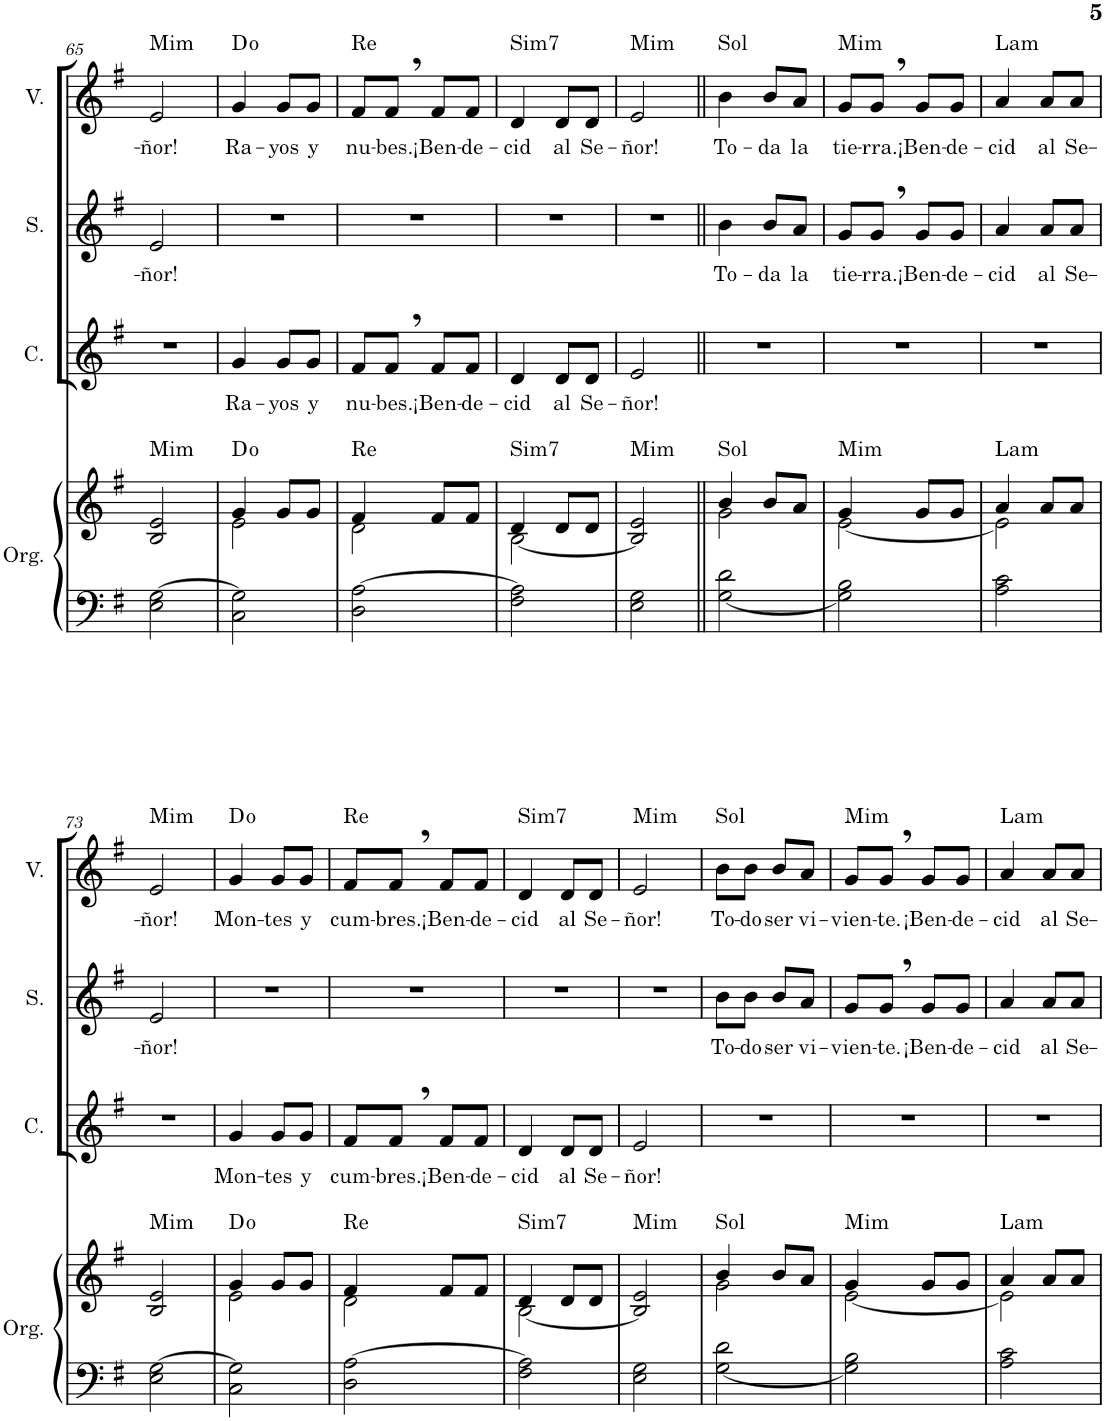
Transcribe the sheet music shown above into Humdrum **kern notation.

**kern	**kern	**harte	**kern	**text	**kern	**text	**kern	**text	**harte
*part4	*part4	*part4	*part3	*part3	*part2	*part2	*part1	*part1	*part1
*staff5	*staff4	*	*staff3	*staff3	*staff2	*staff2	*staff1	*staff1	*
*I"Órgano	*	*	*I"Contralto	*	*I"Soprano	*	*I"Mujeres	*	*
*	*	*	*I'C.	*	*I'S.	*	*	*	*
!!LO:PB:g=z
*clefF4	*clefG2	*	*clefG2	*	*clefG2	*	*clefG2	*	*
*k[f#]	*k[f#]	*	*k[f#]	*	*k[f#]	*	*k[f#]	*	*
*M2/4	*M2/4	*	*M2/4	*	*M2/4	*	*M2/4	*	*
=65	=65	=65	=65	=65	=65	=65	=65	=65	=65
!	!	!LO:H:kt=Mim	!	!	!	!LO:LY:b	!	!LO:LY:b	!LO:H:kt=Mim
2E\ [2G\	2B/ 2e/	N	2r	.	2e/	-ñor!	2e/	-ñor!	N
=66	=66	=66	=66	=66	=66	=66	=66	=66	=66
*	*^	*	*	*	*	*	*	*	*
!	!	!	!	!	!LO:LY:b	!	!	!	!LO:LY:b	!
2C\ 2G\]	4g/	2e\	D:dim	4g/	-Ra-	2r	.	4g/	-Ra-	D:dim
!	!	!	!	!	!LO:LY:b	!	!	!	!LO:LY:b	!
.	8g/L	.	.	8g/L	-yos	.	.	8g/L	-yos	.
!	!	!	!	!	!LO:LY:b	!	!	!	!LO:LY:b	!
.	8g/J	.	.	8g/J	y	.	.	8g/J	y	.
=67	=67	=67	=67	=67	=67	=67	=67	=67	=67	=67
!	!	!	!LO:H:kt=Re	!	!LO:LY:b	!	!	!	!LO:LY:b	!LO:H:kt=Re
2D\ [2A\	4f#/	2d\	N	8f#/L	nu-	2r	.	8f#/L	nu-	N
!	!	!	!	!	!LO:LY:b	!	!	!	!LO:LY:b	!
.	.	.	.	8f#,/J	-bes.	.	.	8f#,/J	-bes.	.
!	!	!	!	!	!LO:LY:b	!	!	!	!LO:LY:b	!
.	8f#/L	.	.	8f#/L	¡Ben-	.	.	8f#/L	¡Ben-	.
!	!	!	!	!	!LO:LY:b	!	!	!	!LO:LY:b	!
.	8f#/J	.	.	8f#/J	-de-	.	.	8f#/J	-de-	.
=68	=68	=68	=68	=68	=68	=68	=68	=68	=68	=68
!	!	!	!LO:H:kt=Sim7	!	!LO:LY:b	!	!	!	!LO:LY:b	!LO:H:kt=Sim7
2F#\ 2A\]	4d/	[2B\	N	4d/	-cid	2r	.	4d/	-cid	N
!	!	!	!	!	!LO:LY:b	!	!	!	!LO:LY:b	!
.	8d/L	.	.	8d/L	al	.	.	8d/L	al	.
!	!	!	!	!	!LO:LY:b	!	!	!	!LO:LY:b	!
.	8d/J	.	.	8d/J	Se-	.	.	8d/J	Se-	.
*	*v	*v	*	*	*	*	*	*	*	*
=69	=69	=69	=69	=69	=69	=69	=69	=69	=69
!	!	!LO:H:kt=Mim	!	!LO:LY:b	!	!	!	!LO:LY:b	!LO:H:kt=Mim
2E\ 2G\	2B/] 2e/	N	2e/	-ñor!	2r	.	2e/	-ñor!	N
=70||	=70||	=70||	=70||	=70||	=70||	=70||	=70||	=70||	=70||
*	*^	*	*	*	*	*	*	*	*
!	!	!	!LO:H:kt=Sol	!	!	!	!LO:LY:b	!	!LO:LY:b	!LO:H:kt=Sol
[2G\ 2d\	4b/	2g\	N	2r	.	4b\	To-	4b\	To-	N
!	!	!	!	!	!	!	!LO:LY:b	!	!LO:LY:b	!
.	8b/L	.	.	.	.	8b/L	-da	8b/L	-da	.
!	!	!	!	!	!	!	!LO:LY:b	!	!LO:LY:b	!
.	8a/J	.	.	.	.	8a/J	la	8a/J	la	.
=71	=71	=71	=71	=71	=71	=71	=71	=71	=71	=71
!	!	!	!LO:H:kt=Mim	!	!	!	!LO:LY:b	!	!LO:LY:b	!LO:H:kt=Mim
2G\] 2B\	4g/	[2e\	N	2r	.	8g/L	tie-	8g/L	tie-	N
!	!	!	!	!	!	!	!LO:LY:b	!	!LO:LY:b	!
.	.	.	.	.	.	8g,/J	-rra.	8g,/J	-rra.	.
!	!	!	!	!	!	!	!LO:LY:b	!	!LO:LY:b	!
.	8g/L	.	.	.	.	8g/L	¡Ben-	8g/L	¡Ben-	.
!	!	!	!	!	!	!	!LO:LY:b	!	!LO:LY:b	!
.	8g/J	.	.	.	.	8g/J	-de-	8g/J	-de-	.
=72	=72	=72	=72	=72	=72	=72	=72	=72	=72	=72
!	!	!	!LO:H:kt=Lam	!	!	!	!LO:LY:b	!	!LO:LY:b	!LO:H:kt=Lam
2A\ 2c\	4a/	2e\]	N	2r	.	4a/	-cid	4a/	-cid	N
!	!	!	!	!	!	!	!LO:LY:b	!	!LO:LY:b	!
.	8a/L	.	.	.	.	8a/L	al	8a/L	al	.
!	!	!	!	!	!	!	!LO:LY:b	!	!LO:LY:b	!
.	8a/J	.	.	.	.	8a/J	Se-	8a/J	Se-	.
*	*v	*v	*	*	*	*	*	*	*	*
!!LO:LB:g=z
=73	=73	=73	=73	=73	=73	=73	=73	=73	=73
!	!	!LO:H:kt=Mim	!	!	!	!LO:LY:b	!	!LO:LY:b	!LO:H:kt=Mim
2E\ [2G\	2B/ 2e/	N	2r	.	2e/	-ñor!	2e/	-ñor!	N
=74	=74	=74	=74	=74	=74	=74	=74	=74	=74
*	*^	*	*	*	*	*	*	*	*
!	!	!	!	!	!LO:LY:b	!	!	!	!LO:LY:b	!
2C\ 2G\]	4g/	2e\	D:dim	4g/	Mon-	2r	.	4g/	Mon-	D:dim
!	!	!	!	!	!LO:LY:b	!	!	!	!LO:LY:b	!
.	8g/L	.	.	8g/L	-tes	.	.	8g/L	-tes	.
!	!	!	!	!	!LO:LY:b	!	!	!	!LO:LY:b	!
.	8g/J	.	.	8g/J	y	.	.	8g/J	y	.
=75	=75	=75	=75	=75	=75	=75	=75	=75	=75	=75
!	!	!	!LO:H:kt=Re	!	!LO:LY:b	!	!	!	!LO:LY:b	!LO:H:kt=Re
2D\ [2A\	4f#/	2d\	N	8f#/L	cum-	2r	.	8f#/L	cum-	N
!	!	!	!	!	!LO:LY:b	!	!	!	!LO:LY:b	!
.	.	.	.	8f#,/J	-bres.	.	.	8f#,/J	-bres.	.
!	!	!	!	!	!LO:LY:b	!	!	!	!LO:LY:b	!
.	8f#/L	.	.	8f#/L	¡Ben-	.	.	8f#/L	¡Ben-	.
!	!	!	!	!	!LO:LY:b	!	!	!	!LO:LY:b	!
.	8f#/J	.	.	8f#/J	-de-	.	.	8f#/J	-de-	.
=76	=76	=76	=76	=76	=76	=76	=76	=76	=76	=76
!	!	!	!LO:H:kt=Sim7	!	!LO:LY:b	!	!	!	!LO:LY:b	!LO:H:kt=Sim7
2F#\ 2A\]	4d/	[2B\	N	4d/	-cid	2r	.	4d/	-cid	N
!	!	!	!	!	!LO:LY:b	!	!	!	!LO:LY:b	!
.	8d/L	.	.	8d/L	al	.	.	8d/L	al	.
!	!	!	!	!	!LO:LY:b	!	!	!	!LO:LY:b	!
.	8d/J	.	.	8d/J	Se-	.	.	8d/J	Se-	.
*	*v	*v	*	*	*	*	*	*	*	*
=77	=77	=77	=77	=77	=77	=77	=77	=77	=77
!	!	!LO:H:kt=Mim	!	!LO:LY:b	!	!	!	!LO:LY:b	!LO:H:kt=Mim
2E\ 2G\	2B/] 2e/	N	2e/	-ñor!	2r	.	2e/	-ñor!	N
=78	=78	=78	=78	=78	=78	=78	=78	=78	=78
*	*^	*	*	*	*	*	*	*	*
!	!	!	!LO:H:kt=Sol	!	!	!	!LO:LY:b	!	!LO:LY:b	!LO:H:kt=Sol
[2G\ 2d\	4b/	2g\	N	2r	.	8b\L	To-	8b\L	To-	N
!	!	!	!	!	!	!	!LO:LY:b	!	!LO:LY:b	!
.	.	.	.	.	.	8b\J	-do	8b\J	-do	.
!	!	!	!	!	!	!	!LO:LY:b	!	!LO:LY:b	!
.	8b/L	.	.	.	.	8b/L	ser	8b/L	ser	.
!	!	!	!	!	!	!	!LO:LY:b	!	!LO:LY:b	!
.	8a/J	.	.	.	.	8a/J	vi-	8a/J	vi-	.
=79	=79	=79	=79	=79	=79	=79	=79	=79	=79	=79
!	!	!	!LO:H:kt=Mim	!	!	!	!LO:LY:b	!	!LO:LY:b	!LO:H:kt=Mim
2G\] 2B\	4g/	[2e\	N	2r	.	8g/L	-vien-	8g/L	-vien-	N
!	!	!	!	!	!	!	!LO:LY:b	!	!LO:LY:b	!
.	.	.	.	.	.	8g,/J	-te.	8g,/J	-te.	.
!	!	!	!	!	!	!	!LO:LY:b	!	!LO:LY:b	!
.	8g/L	.	.	.	.	8g/L	¡Ben-	8g/L	¡Ben-	.
!	!	!	!	!	!	!	!LO:LY:b	!	!LO:LY:b	!
.	8g/J	.	.	.	.	8g/J	-de-	8g/J	-de-	.
=80	=80	=80	=80	=80	=80	=80	=80	=80	=80	=80
!	!	!	!LO:H:kt=Lam	!	!	!	!LO:LY:b	!	!LO:LY:b	!LO:H:kt=Lam
2A\ 2c\	4a/	2e\]	N	2r	.	4a/	-cid	4a/	-cid	N
!	!	!	!	!	!	!	!LO:LY:b	!	!LO:LY:b	!
.	8a/L	.	.	.	.	8a/L	al	8a/L	al	.
!	!	!	!	!	!	!	!LO:LY:b	!	!LO:LY:b	!
.	8a/J	.	.	.	.	8a/J	Se-	8a/J	Se-	.
*	*v	*v	*	*	*	*	*	*	*	*
=	=	=	=	=	=	=	=	=	=
*-	*-	*-	*-	*-	*-	*-	*-	*-	*-
